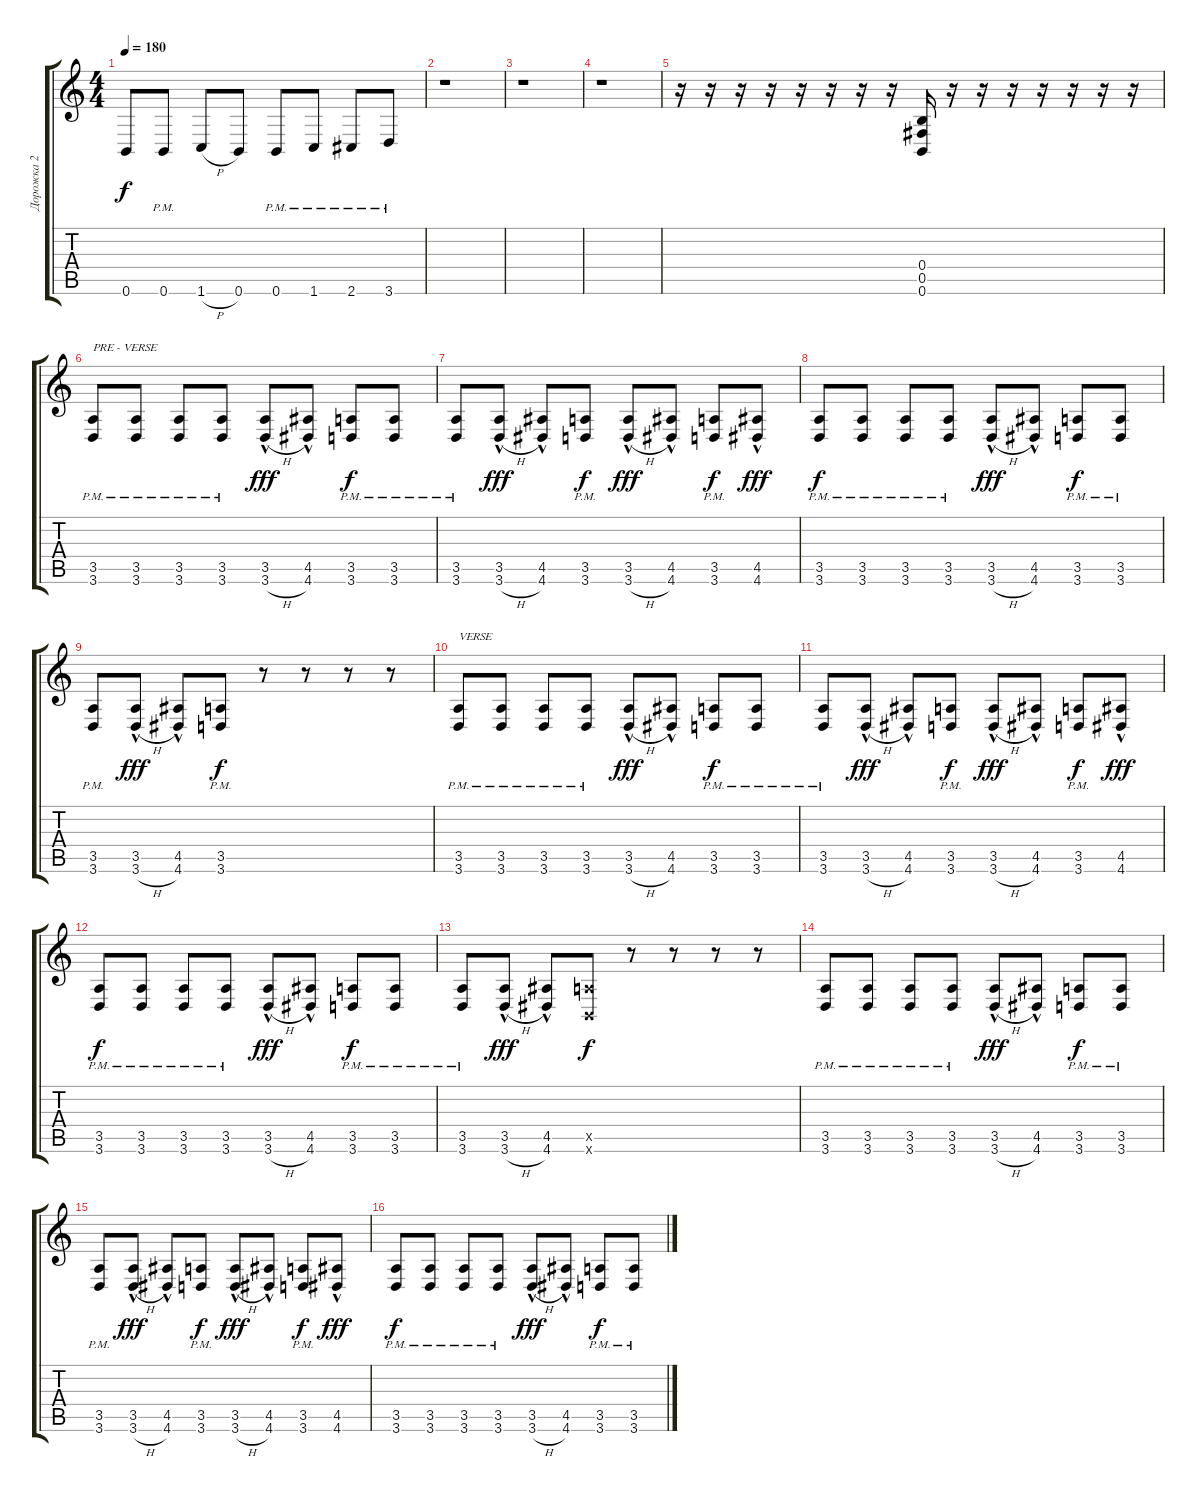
\track ("Дорожка 2" "Дорожка 2") {instrument distortionguitar}
\staff {score tabs}
\tuning (Db4 Ab3 E3 B2 Gb2 B1) {hide}
\ts (4 4)
\tempo 180
\clef g2
\ks c
0.6.8{dy f} 0.6{pm}.8 1.6{h}.8 0.6.8 0.6{pm}.8 1.6{pm}.8 2.6{pm}.8 3.6{pm}.8 |
r.1 |
r.1 |
r.1 |
r.16 r.16 r.16 r.16 r.16 r.16 r.16 r.16 (0.4 0.5 0.6).16 r.16 r.16 r.16 r.16 r.16 r.16 r.16 |
(3.5 3.6{pm}).8{txt "PRE - VERSE "} (3.5 3.6{pm}).8 (3.5 3.6{pm}).8 (3.5 3.6{pm}).8 (3.5 3.6{h hac}).8{dy fff} (4.5 4.6{hac}).8 (3.5 3.6{pm}).8{dy f} (3.5 3.6{pm}).8 |
(3.5 3.6{pm}).8 (3.5 3.6{h hac}).8{dy fff} (4.5 4.6{hac}).8 (3.5 3.6{pm}).8{dy f} (3.5 3.6{h hac}).8{dy fff} (4.5 4.6{hac}).8 (3.5 3.6{pm}).8{dy f} (4.5 4.6{hac}).8{dy fff} |
(3.5 3.6{pm}).8{dy f} (3.5 3.6{pm}).8 (3.5 3.6{pm}).8 (3.5 3.6{pm}).8 (3.5 3.6{h hac}).8{dy fff} (4.5 4.6{hac}).8 (3.5 3.6{pm}).8{dy f} (3.5 3.6{pm}).8 |
(3.5 3.6{pm}).8 (3.5 3.6{h hac}).8{dy fff} (4.5 4.6{hac}).8 (3.5 3.6{pm}).8{dy f} r.8 r.8 r.8 r.8 |
(3.5 3.6{pm}).8{txt "VERSE "} (3.5 3.6{pm}).8 (3.5 3.6{pm}).8 (3.5 3.6{pm}).8 (3.5 3.6{h hac}).8{dy fff} (4.5 4.6{hac}).8 (3.5 3.6{pm}).8{dy f} (3.5 3.6{pm}).8 |
(3.5 3.6{pm}).8 (3.5 3.6{h hac}).8{dy fff} (4.5 4.6{hac}).8 (3.5 3.6{pm}).8{dy f} (3.5 3.6{h hac}).8{dy fff} (4.5 4.6{hac}).8 (3.5 3.6{pm}).8{dy f} (4.5 4.6{hac}).8{dy fff} |
(3.5 3.6{pm}).8{dy f} (3.5 3.6{pm}).8 (3.5 3.6{pm}).8 (3.5 3.6{pm}).8 (3.5 3.6{h hac}).8{dy fff} (4.5 4.6{hac}).8 (3.5 3.6{pm}).8{dy f} (3.5 3.6{pm}).8 |
(3.5 3.6{pm}).8 (3.5 3.6{h hac}).8{dy fff} (4.5 4.6{hac}).8 (3.5{x} 0.6{x}).8{dy f} r.8 r.8 r.8 r.8 |
(3.5 3.6{pm}).8 (3.5 3.6{pm}).8 (3.5 3.6{pm}).8 (3.5 3.6{pm}).8 (3.5 3.6{h hac}).8{dy fff} (4.5 4.6{hac}).8 (3.5 3.6{pm}).8{dy f} (3.5 3.6{pm}).8 |
(3.5 3.6{pm}).8 (3.5 3.6{h hac}).8{dy fff} (4.5 4.6{hac}).8 (3.5 3.6{pm}).8{dy f} (3.5 3.6{h hac}).8{dy fff} (4.5 4.6{hac}).8 (3.5 3.6{pm}).8{dy f} (4.5 4.6{hac}).8{dy fff} |
(3.5 3.6{pm}).8{dy f} (3.5 3.6{pm}).8 (3.5 3.6{pm}).8 (3.5 3.6{pm}).8 (3.5 3.6{h hac}).8{dy fff} (4.5 4.6{hac}).8 (3.5 3.6{pm}).8{dy f} (3.5 3.6{pm}).8
